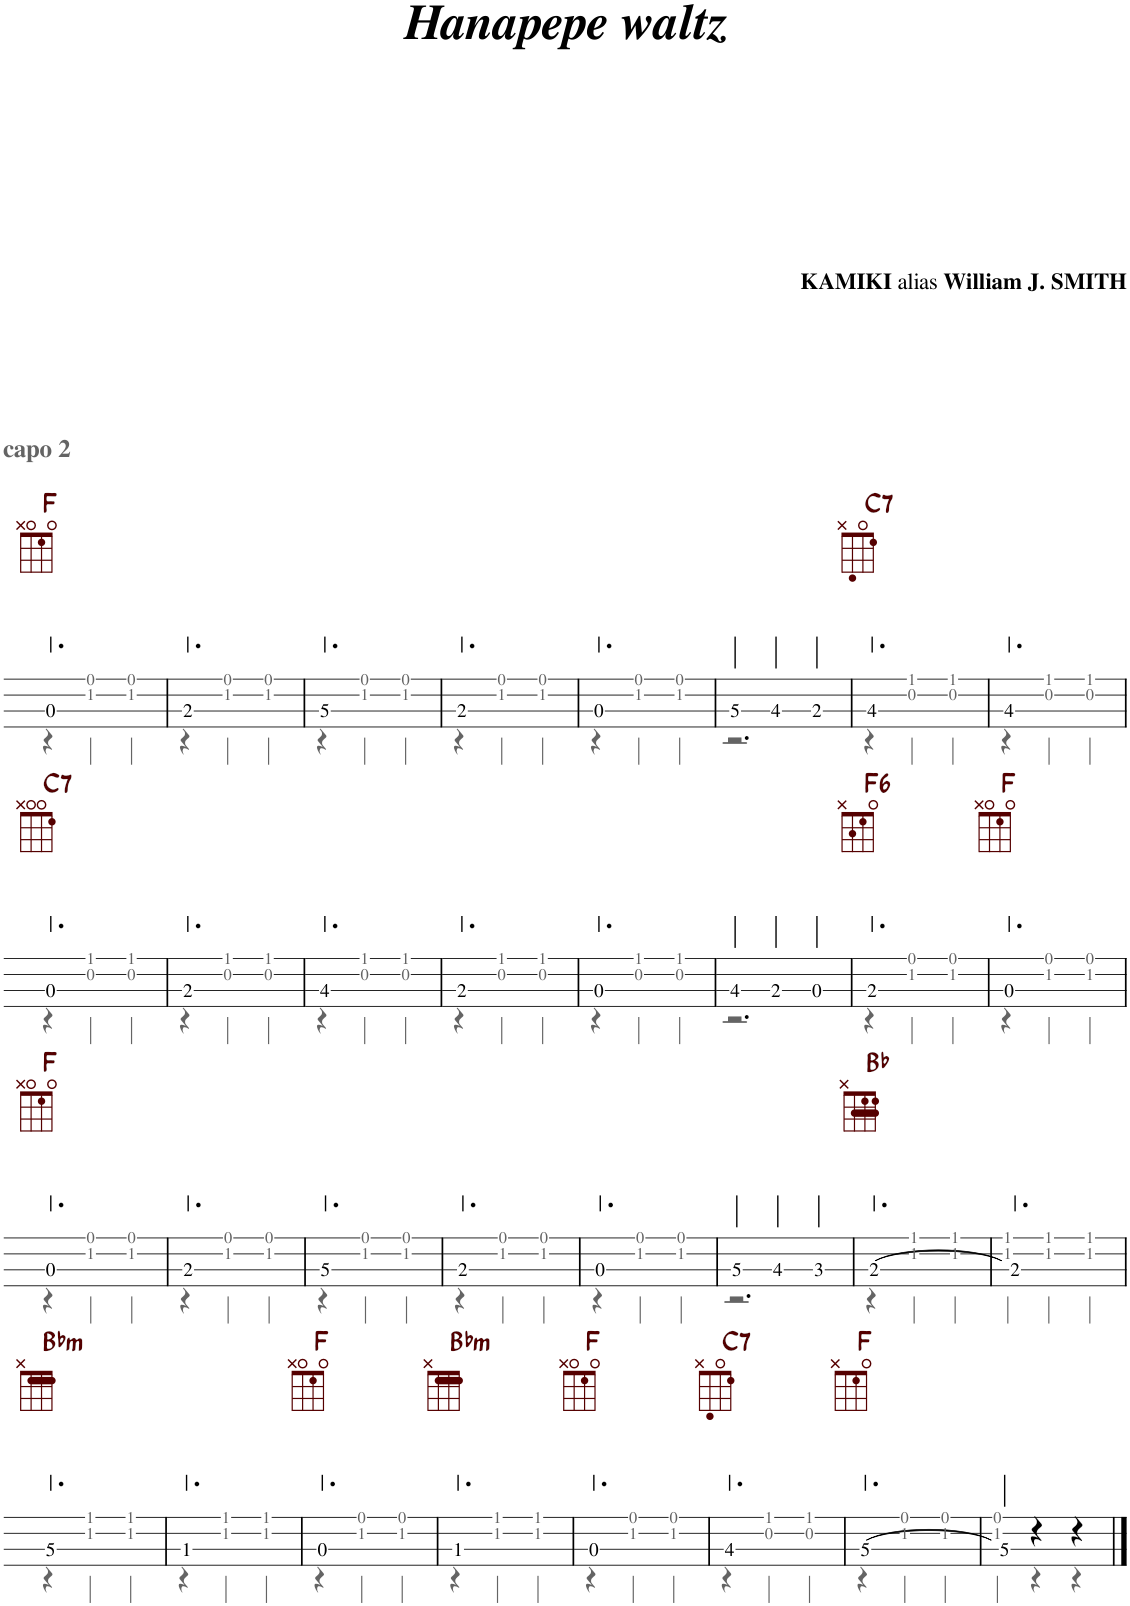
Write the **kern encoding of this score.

**kern	**harte
*part1	*part1
*staff1	*
*I"Ukulélé [Tablature]	*
*stria4	*
*Trd-1c-2	*
*k[b-e-]	*
*M3/4	*
=1	=1
*^	*
2.c/	4r	F:maj
.	4f!i\ 4a!i\	.
.	4f!i\ 4a!i\	.
=2	=2	=2
2.d/	4r	.
.	4f!i\ 4a!i\	.
.	4f!i\ 4a!i\	.
=3	=3	=3
2.f/	4r	.
.	4f!i\ 4a!i\	.
.	4f!i\ 4a!i\	.
=4	=4	=4
2.d/	4r	.
.	4f!i\ 4a!i\	.
.	4f!i\ 4a!i\	.
=5	=5	=5
2.c/	4r	.
.	4f!i\ 4a!i\	.
.	4f!i\ 4a!i\	.
=6	=6	=6
4f/	2.r	.
4e/	.	.
4d/	.	.
=7	=7	=7
!	!	!LO:H:kt=7
2.e/	4r	C:7
.	4e!i\ 4b-X!i\	.
.	4e!i\ 4b-!i\	.
=8	=8	=8
2.e/	4r	.
.	4e!i\ 4b-X!i\	.
.	4e!i\ 4b-!i\	.
!!LO:LB:g=z	!!
=9	=9	=9
!	!	!LO:H:kt=7
2.c/	4r	C:7
.	4e!i\ 4b-X!i\	.
.	4e!i\ 4b-!i\	.
=10	=10	=10
2.d/	4r	.
.	4e!i\ 4b-X!i\	.
.	4e!i\ 4b-!i\	.
=11	=11	=11
2.e/	4r	.
.	4e!i\ 4b-X!i\	.
.	4e!i\ 4b-!i\	.
=12	=12	=12
2.d/	4r	.
.	4e!i\ 4b-X!i\	.
.	4e!i\ 4b-!i\	.
=13	=13	=13
2.c/	4r	.
.	4e!i\ 4b-X!i\	.
.	4e!i\ 4b-!i\	.
=14	=14	=14
4e/	2.r	.
4d/	.	.
4c/	.	.
=15	=15	=15
!	!	!LO:H:kt=6
2.d/	4r	F:maj6
.	4f!i\ 4a!i\	.
.	4f!i\ 4a!i\	.
=16	=16	=16
2.c/	4r	F:maj
.	4f!i\ 4a!i\	.
.	4f!i\ 4a!i\	.
!!LO:LB:g=z	!!
=17	=17	=17
2.c/	4r	F:maj
.	4f!i\ 4a!i\	.
.	4f!i\ 4a!i\	.
=18	=18	=18
2.d/	4r	.
.	4f!i\ 4a!i\	.
.	4f!i\ 4a!i\	.
=19	=19	=19
2.f/	4r	.
.	4f!i\ 4a!i\	.
.	4f!i\ 4a!i\	.
=20	=20	=20
2.d/	4r	.
.	4f!i\ 4a!i\	.
.	4f!i\ 4a!i\	.
=21	=21	=21
2.c/	4r	.
.	4f!i\ 4a!i\	.
.	4f!i\ 4a!i\	.
=22	=22	=22
4f/	2.r	.
4e/	.	.
4e-X/	.	.
=23	=23	=23
[2.d/	4r	Bb:maj
.	4f!i\ 4b-X!i\	.
.	4f!i\ 4b-!i\	.
=24	=24	=24
2.d/]	4f!i\ 4b-X!i\	.
.	4f!i\ 4b-!i\	.
.	4f!i\ 4b-!i\	.
!!LO:LB:g=z	!!
=25	=25	=25
!	!	!LO:H:kt=m
2.f/	4r	Bb:min
.	4f!i\ 4b-X!i\	.
.	4f!i\ 4b-!i\	.
=26	=26	=26
2.d-X/	4r	.
.	4f!i\ 4b-X!i\	.
.	4f!i\ 4b-!i\	.
=27	=27	=27
2.c/	4r	F:maj
.	4f!i\ 4a!i\	.
.	4f!i\ 4a!i\	.
=28	=28	=28
!	!	!LO:H:kt=m
2.d-X/	4r	Bb:min
.	4f!i\ 4b-X!i\	.
.	4f!i\ 4b-!i\	.
=29	=29	=29
2.c/	4r	F:maj
.	4f!i\ 4a!i\	.
.	4f!i\ 4a!i\	.
=30	=30	=30
!	!	!LO:H:kt=7
2.e/	4r	C:7
.	4e!i\ 4b-X!i\	.
.	4e!i\ 4b-!i\	.
=31	=31	=31
[2.f/	4r	F:maj
.	4f!i\ 4a!i\	.
.	4f!i\ 4a!i\	.
=32	=32	=32
4f/]	4f!i\ 4a!i\	.
4r	4r	.
4r	4r	.
*v	*v	*
==	==
*-	*-
